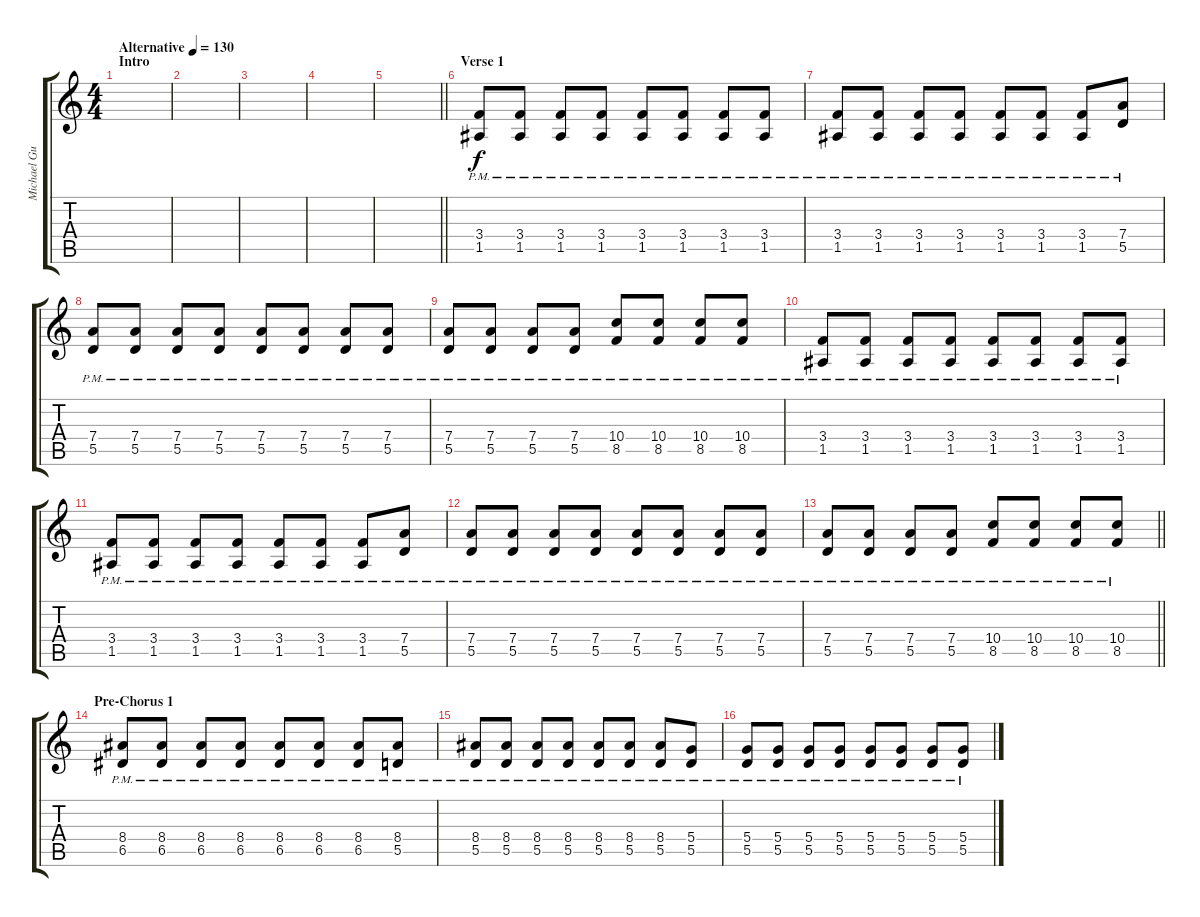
\track ("Michael Guy Chislett (Guitar 2)" "Michael Gu") {instrument electricguitarclean}
\staff {score tabs}
\tuning (E4 B3 G3 D3 A2 E2) {hide}
\ts (4 4)
\section ("" "Intro")
\tempo (130 "Alternative")
\clef g2
\ks c
|
|
|
|
\barLineRight lightlight
|
\section ("" "Verse 1")
(3.4{pm} 1.5{pm}).8 (3.4{pm} 1.5{pm}).8 (3.4{pm} 1.5{pm}).8 (3.4{pm} 1.5{pm}).8 (3.4{pm} 1.5{pm}).8 (3.4{pm} 1.5{pm}).8 (3.4{pm} 1.5{pm}).8 (3.4{pm} 1.5{pm}).8 |
(3.4{pm} 1.5{pm}).8 (3.4{pm} 1.5{pm}).8 (3.4{pm} 1.5{pm}).8 (3.4{pm} 1.5{pm}).8 (3.4{pm} 1.5{pm}).8 (3.4{pm} 1.5{pm}).8 (3.4{pm} 1.5{pm}).8 (7.4{pm} 5.5{pm}).8 |
(7.4{pm} 5.5{pm}).8 (7.4{pm} 5.5{pm}).8 (7.4{pm} 5.5{pm}).8 (7.4{pm} 5.5{pm}).8 (7.4{pm} 5.5{pm}).8 (7.4{pm} 5.5{pm}).8 (7.4{pm} 5.5{pm}).8 (7.4{pm} 5.5{pm}).8 |
(7.4{pm} 5.5{pm}).8 (7.4{pm} 5.5{pm}).8 (7.4{pm} 5.5{pm}).8 (7.4{pm} 5.5{pm}).8 (10.4{pm} 8.5{pm}).8 (10.4{pm} 8.5{pm}).8 (10.4{pm} 8.5{pm}).8 (10.4{pm} 8.5{pm}).8 |
(3.4{pm} 1.5{pm}).8 (3.4{pm} 1.5{pm}).8 (3.4{pm} 1.5{pm}).8 (3.4{pm} 1.5{pm}).8 (3.4{pm} 1.5{pm}).8 (3.4{pm} 1.5{pm}).8 (3.4{pm} 1.5{pm}).8 (3.4{pm} 1.5{pm}).8 |
(3.4{pm} 1.5{pm}).8 (3.4{pm} 1.5{pm}).8 (3.4{pm} 1.5{pm}).8 (3.4{pm} 1.5{pm}).8 (3.4{pm} 1.5{pm}).8 (3.4{pm} 1.5{pm}).8 (3.4{pm} 1.5{pm}).8 (7.4{pm} 5.5{pm}).8 |
(7.4{pm} 5.5{pm}).8 (7.4{pm} 5.5{pm}).8 (7.4{pm} 5.5{pm}).8 (7.4{pm} 5.5{pm}).8 (7.4{pm} 5.5{pm}).8 (7.4{pm} 5.5{pm}).8 (7.4{pm} 5.5{pm}).8 (7.4{pm} 5.5{pm}).8 |
\barLineRight lightlight
(7.4{pm} 5.5{pm}).8 (7.4{pm} 5.5{pm}).8 (7.4{pm} 5.5{pm}).8 (7.4{pm} 5.5{pm}).8 (10.4{pm} 8.5{pm}).8 (10.4{pm} 8.5{pm}).8 (10.4{pm} 8.5{pm}).8 (10.4{pm} 8.5{pm}).8 |
\section ("" "Pre-Chorus 1")
(8.4{pm} 6.5{pm}).8 (8.4{pm} 6.5{pm}).8 (8.4{pm} 6.5{pm}).8 (8.4{pm} 6.5{pm}).8 (8.4{pm} 6.5{pm}).8 (8.4{pm} 6.5{pm}).8 (8.4{pm} 6.5{pm}).8 (8.4{pm} 5.5{pm}).8 |
(8.4{pm} 5.5{pm}).8 (8.4{pm} 5.5{pm}).8 (8.4{pm} 5.5{pm}).8 (8.4{pm} 5.5{pm}).8 (8.4{pm} 5.5{pm}).8 (8.4{pm} 5.5{pm}).8 (8.4{pm} 5.5{pm}).8 (5.4{pm} 5.5{pm}).8 |
(5.4{pm} 5.5{pm}).8 (5.4{pm} 5.5{pm}).8 (5.4{pm} 5.5{pm}).8 (5.4{pm} 5.5{pm}).8 (5.4{pm} 5.5{pm}).8 (5.4{pm} 5.5{pm}).8 (5.4{pm} 5.5{pm}).8 (5.4{pm} 5.5{pm}).8
